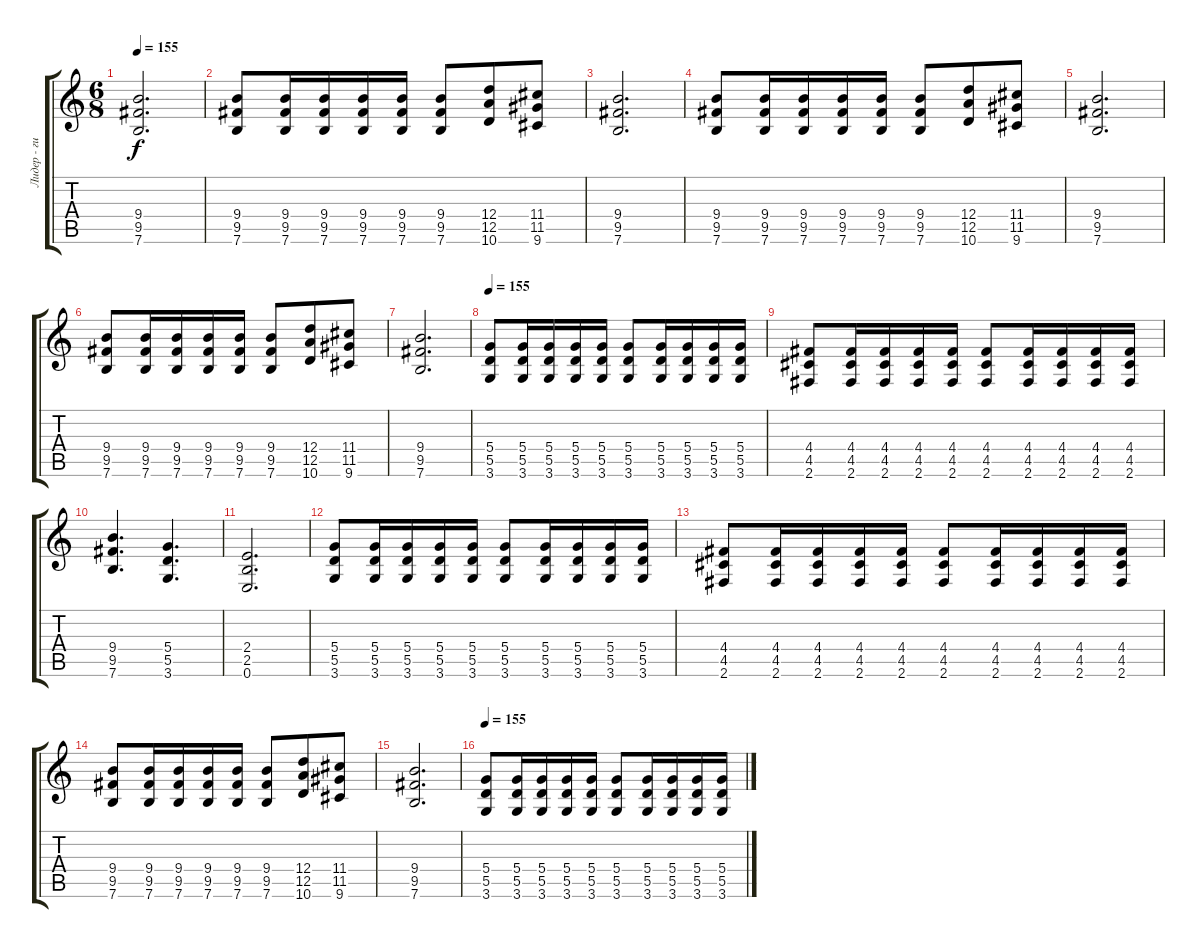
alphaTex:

\track ("Лидер - гитара" "Лидер - ги") {instrument distortionguitar}
\staff {score tabs}
\tuning (E4 B3 G3 D3 A2 E2) {hide}
\ts (6 8)
\tempo 155
\clef g2
\ks c
(9.4 9.5 7.6).2{d dy f} |
(9.4 9.5 7.6).8 (9.4 9.5 7.6).16 (9.4 9.5 7.6).16 (9.4 9.5 7.6).16 (9.4 9.5 7.6).16 (9.4 9.5 7.6).8 (12.4 12.5 10.6).8 (11.4 11.5 9.6).8 |
(9.4 9.5 7.6).2{d} |
(9.4 9.5 7.6).8 (9.4 9.5 7.6).16 (9.4 9.5 7.6).16 (9.4 9.5 7.6).16 (9.4 9.5 7.6).16 (9.4 9.5 7.6).8 (12.4 12.5 10.6).8 (11.4 11.5 9.6).8 |
(9.4 9.5 7.6).2{d} |
(9.4 9.5 7.6).8 (9.4 9.5 7.6).16 (9.4 9.5 7.6).16 (9.4 9.5 7.6).16 (9.4 9.5 7.6).16 (9.4 9.5 7.6).8 (12.4 12.5 10.6).8 (11.4 11.5 9.6).8 |
(9.4 9.5 7.6).2{d} |
\tempo 155
(5.4 5.5 3.6).8 (5.4 5.5 3.6).16 (5.4 5.5 3.6).16 (5.4 5.5 3.6).16 (5.4 5.5 3.6).16 (5.4 5.5 3.6).8 (5.4 5.5 3.6).16 (5.4 5.5 3.6).16 (5.4 5.5 3.6).16 (5.4 5.5 3.6).16 |
(4.4 4.5 2.6).8 (4.4 4.5 2.6).16 (4.4 4.5 2.6).16 (4.4 4.5 2.6).16 (4.4 4.5 2.6).16 (4.4 4.5 2.6).8 (4.4 4.5 2.6).16 (4.4 4.5 2.6).16 (4.4 4.5 2.6).16 (4.4 4.5 2.6).16 |
(9.4 9.5 7.6).4{d} (5.4 5.5 3.6).4{d} |
(2.4 2.5 0.6).2{d} |
(5.4 5.5 3.6).8 (5.4 5.5 3.6).16 (5.4 5.5 3.6).16 (5.4 5.5 3.6).16 (5.4 5.5 3.6).16 (5.4 5.5 3.6).8 (5.4 5.5 3.6).16 (5.4 5.5 3.6).16 (5.4 5.5 3.6).16 (5.4 5.5 3.6).16 |
(4.4 4.5 2.6).8 (4.4 4.5 2.6).16 (4.4 4.5 2.6).16 (4.4 4.5 2.6).16 (4.4 4.5 2.6).16 (4.4 4.5 2.6).8 (4.4 4.5 2.6).16 (4.4 4.5 2.6).16 (4.4 4.5 2.6).16 (4.4 4.5 2.6).16 |
(9.4 9.5 7.6).8 (9.4 9.5 7.6).16 (9.4 9.5 7.6).16 (9.4 9.5 7.6).16 (9.4 9.5 7.6).16 (9.4 9.5 7.6).8 (12.4 12.5 10.6).8 (11.4 11.5 9.6).8 |
(9.4 9.5 7.6).2{d} |
\tempo 155
(5.4 5.5 3.6).8 (5.4 5.5 3.6).16 (5.4 5.5 3.6).16 (5.4 5.5 3.6).16 (5.4 5.5 3.6).16 (5.4 5.5 3.6).8 (5.4 5.5 3.6).16 (5.4 5.5 3.6).16 (5.4 5.5 3.6).16 (5.4 5.5 3.6).16
